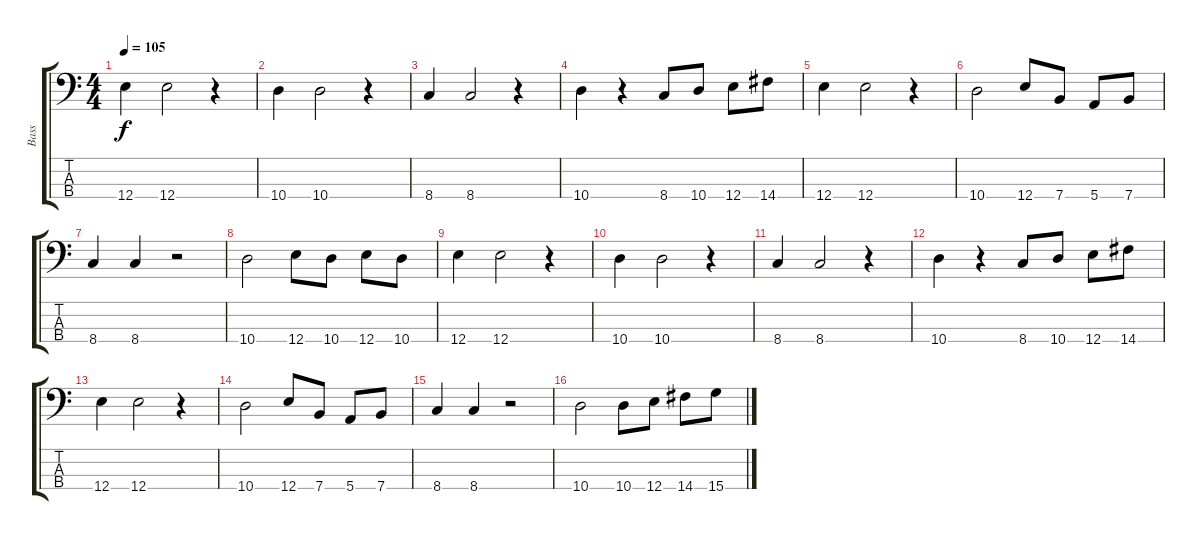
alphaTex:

\track ("Bass" "Bass") {instrument electricbassfinger}
\staff {score tabs}
\tuning (G2 D2 A1 E1) {hide}
\ts (4 4)
\tempo 105
\clef f4
\ks c
12.4.4{dy f} 12.4.2 r.4 |
10.4.4 10.4.2 r.4 |
8.4.4 8.4.2 r.4 |
10.4.4 r.4 8.4.8 10.4.8 12.4.8 14.4.8 |
12.4.4 12.4.2 r.4 |
10.4.2 12.4.8 7.4.8 5.4.8 7.4.8 |
8.4.4 8.4.4 r.2 |
10.4.2 12.4.8 10.4.8 12.4.8 10.4.8 |
12.4.4 12.4.2 r.4 |
10.4.4 10.4.2 r.4 |
8.4.4 8.4.2 r.4 |
10.4.4 r.4 8.4.8 10.4.8 12.4.8 14.4.8 |
12.4.4 12.4.2 r.4 |
10.4.2 12.4.8 7.4.8 5.4.8 7.4.8 |
8.4.4 8.4.4 r.2 |
10.4.2 10.4.8 12.4.8 14.4.8 15.4.8
